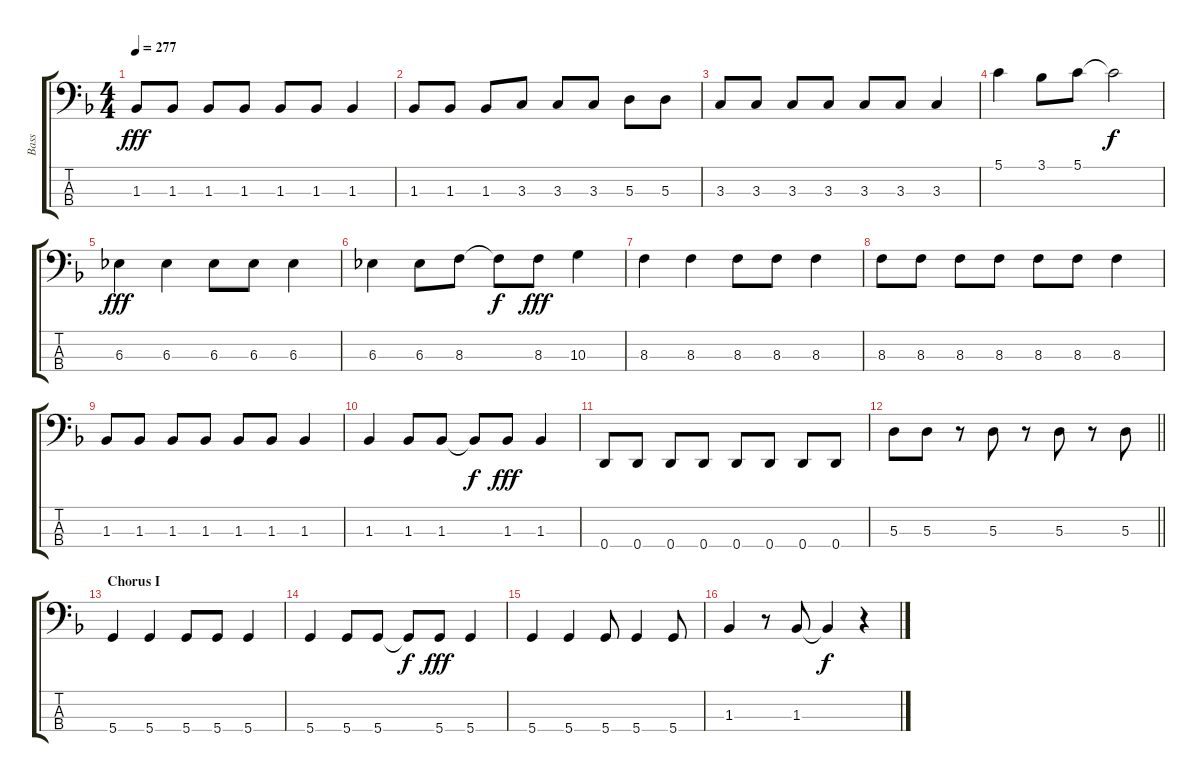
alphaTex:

\track ("Bass" "Bass") {instrument electricbassfinger}
\staff {score tabs}
\tuning (G2 D2 A1 D1) {hide}
\ts (4 4)
\tempo 277
\clef f4
\ks f
1.3.8{dy fff} 1.3.8 1.3.8 1.3.8 1.3.8 1.3.8 1.3.4 |
1.3.8 1.3.8 1.3.8 3.3.8 3.3.8 3.3.8 5.3.8 5.3.8 |
3.3.8 3.3.8 3.3.8 3.3.8 3.3.8 3.3.8 3.3.4 |
5.1.4 3.1.8 5.1.8 5.1{t}.2{dy f} |
6.3.4{dy fff} 6.3.4 6.3.8 6.3.8 6.3.4 |
6.3.4 6.3.8 8.3.8 8.3{t}.8{dy f} 8.3.8{dy fff} 10.3.4 |
8.3.4 8.3.4 8.3.8 8.3.8 8.3.4 |
8.3.8 8.3.8 8.3.8 8.3.8 8.3.8 8.3.8 8.3.4 |
1.3.8 1.3.8 1.3.8 1.3.8 1.3.8 1.3.8 1.3.4 |
1.3.4 1.3.8 1.3.8 1.3{t}.8{dy f} 1.3.8{dy fff} 1.3.4 |
0.4.8 0.4.8 0.4.8 0.4.8 0.4.8 0.4.8 0.4.8 0.4.8 |
\barLineRight lightlight
5.3.8 5.3.8 r.8 5.3.8 r.8 5.3.8 r.8 5.3.8 |
\section ("" "Chorus I")
5.4.4 5.4.4 5.4.8 5.4.8 5.4.4 |
5.4.4 5.4.8 5.4.8 5.4{t}.8{dy f} 5.4.8{dy fff} 5.4.4 |
5.4.4 5.4.4 5.4.8 5.4.4 5.4.8 |
1.3.4 r.8 1.3.8 1.3{t}.4{dy f} r.4
